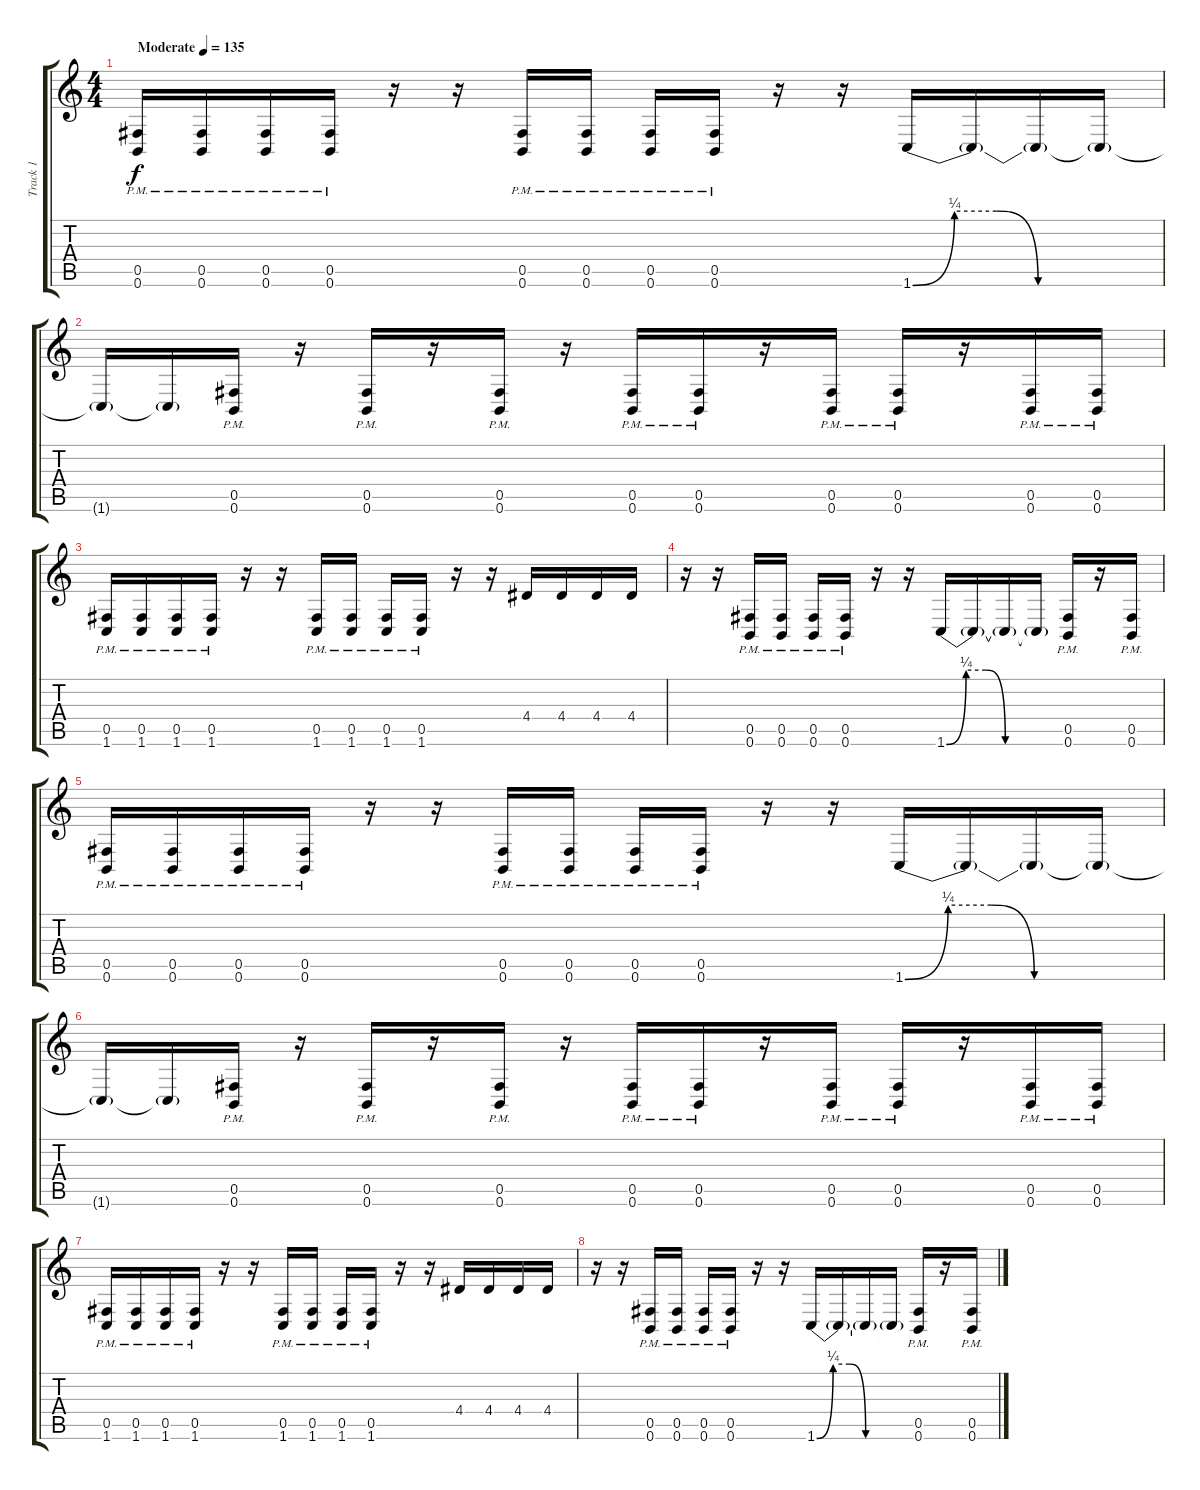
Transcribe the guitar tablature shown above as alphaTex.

\track ("Track 1" "Track 1") {instrument distortionguitar}
\staff {score tabs}
\tuning (Db4 Ab3 E3 B2 Gb2 B1) {hide}
\ts (4 4)
\tempo (135 "Moderate")
\clef g2
\ks c
(0.5{pm} 0.6{pm}).16{dy f instrument distortionguitar} (0.5{pm} 0.6{pm}).16 (0.5{pm} 0.6{pm}).16 (0.5{pm} 0.6{pm}).16 r.16 r.16 (0.5{pm} 0.6{pm}).16 (0.5{pm} 0.6{pm}).16 (0.5{pm} 0.6{pm}).16 (0.5{pm} 0.6{pm}).16 r.16 r.16 1.6{be (custom 0 0 10 1 20 1 30 0 60 0)}.16 1.6{t}.16 1.6{t}.16 1.6{t}.16 |
1.6{t}.16 1.6{t}.16 (0.5{pm} 0.6{pm}).16 r.16 (0.5{pm} 0.6{pm}).16 r.16 (0.5{pm} 0.6{pm}).16 r.16 (0.5{pm} 0.6{pm}).16 (0.5{pm} 0.6{pm}).16 r.16 (0.5{pm} 0.6{pm}).16 (0.5{pm} 0.6{pm}).16 r.16 (0.5{pm} 0.6{pm}).16 (0.5{pm} 0.6{pm}).16 |
(0.5{pm} 1.6{pm}).16 (0.5{pm} 1.6{pm}).16 (0.5{pm} 1.6{pm}).16 (0.5{pm} 1.6{pm}).16 r.16 r.16 (0.5{pm} 1.6{pm}).16 (0.5{pm} 1.6{pm}).16 (0.5{pm} 1.6{pm}).16 (0.5{pm} 1.6{pm}).16 r.16 r.16 4.4.16 4.4.16 4.4.16 4.4.16 |
r.16 r.16 (0.5{pm} 0.6{pm}).16 (0.5{pm} 0.6{pm}).16 (0.5{pm} 0.6{pm}).16 (0.5{pm} 0.6{pm}).16 r.16 r.16 1.6{be (custom 0 0 10 1 20 1 30 0 60 0)}.16 1.6{t}.16 1.6{t}.16 1.6{t}.16 (0.5{pm} 0.6{pm}).16 r.16 (0.5{pm} 0.6{pm}).16 |
(0.5{pm} 0.6{pm}).16 (0.5{pm} 0.6{pm}).16 (0.5{pm} 0.6{pm}).16 (0.5{pm} 0.6{pm}).16 r.16 r.16 (0.5{pm} 0.6{pm}).16 (0.5{pm} 0.6{pm}).16 (0.5{pm} 0.6{pm}).16 (0.5{pm} 0.6{pm}).16 r.16 r.16 1.6{be (custom 0 0 10 1 20 1 30 0 60 0)}.16 1.6{t}.16 1.6{t}.16 1.6{t}.16 |
1.6{t}.16 1.6{t}.16 (0.5{pm} 0.6{pm}).16 r.16 (0.5{pm} 0.6{pm}).16 r.16 (0.5{pm} 0.6{pm}).16 r.16 (0.5{pm} 0.6{pm}).16 (0.5{pm} 0.6{pm}).16 r.16 (0.5{pm} 0.6{pm}).16 (0.5{pm} 0.6{pm}).16 r.16 (0.5{pm} 0.6{pm}).16 (0.5{pm} 0.6{pm}).16 |
(0.5{pm} 1.6{pm}).16 (0.5{pm} 1.6{pm}).16 (0.5{pm} 1.6{pm}).16 (0.5{pm} 1.6{pm}).16 r.16 r.16 (0.5{pm} 1.6{pm}).16 (0.5{pm} 1.6{pm}).16 (0.5{pm} 1.6{pm}).16 (0.5{pm} 1.6{pm}).16 r.16 r.16 4.4.16 4.4.16 4.4.16 4.4.16 |
r.16 r.16 (0.5{pm} 0.6{pm}).16 (0.5{pm} 0.6{pm}).16 (0.5{pm} 0.6{pm}).16 (0.5{pm} 0.6{pm}).16 r.16 r.16 1.6{be (custom 0 0 10 1 20 1 30 0 60 0)}.16 1.6{t}.16 1.6{t}.16 1.6{t}.16 (0.5{pm} 0.6{pm}).16 r.16 (0.5{pm} 0.6{pm}).16
